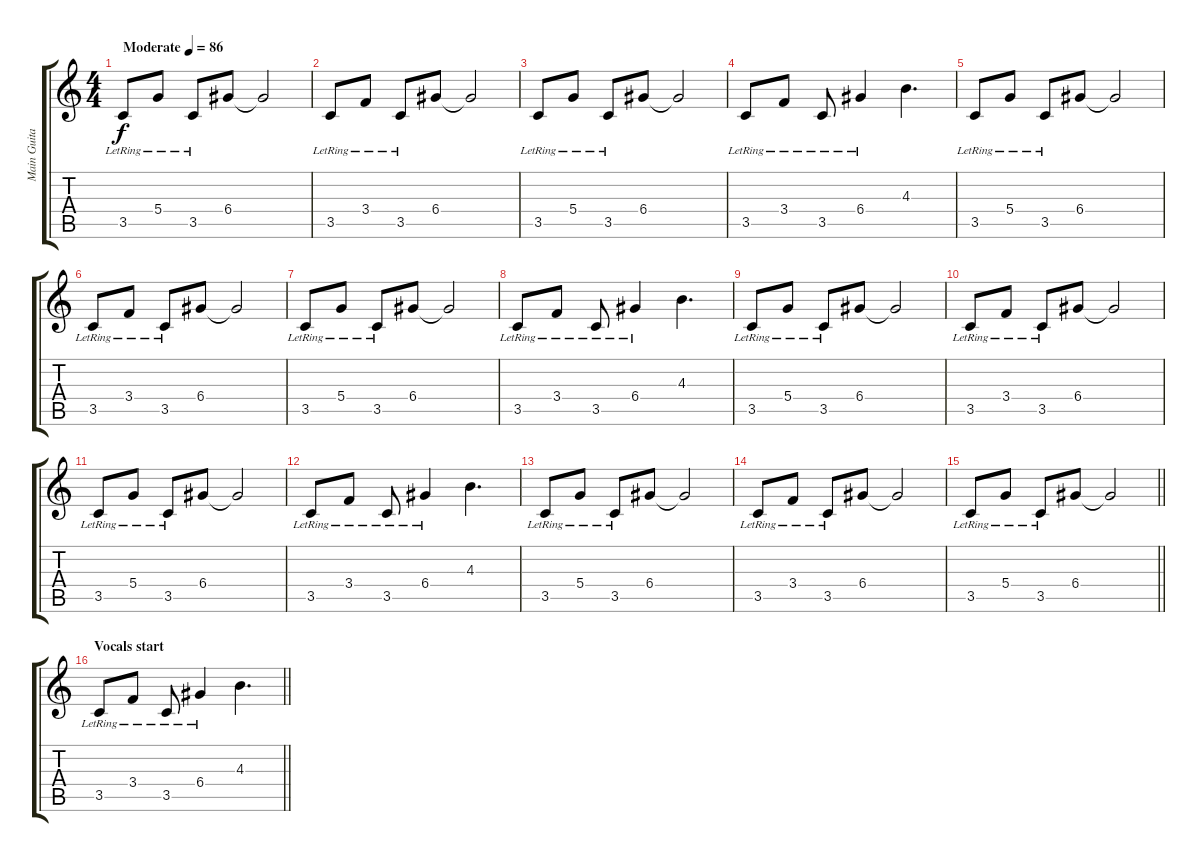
\track ("Main Guitar" "Main Guita") {instrument electricguitarjazz}
\staff {score tabs}
\tuning (E4 B3 G3 D3 A2 E2) {hide}
\ts (4 4)
\tempo (86 "Moderate")
\clef g2
\ks aminor
3.5{lr}.8{dy f instrument electricguitarjazz} 5.4{lr}.8 3.5{lr}.8 6.4.8 6.4{t}.2 |
3.5{lr}.8 3.4{lr}.8 3.5{lr}.8 6.4.8 6.4{t}.2 |
3.5{lr}.8 5.4{lr}.8 3.5{lr}.8 6.4.8 6.4{t}.2 |
3.5{lr}.8 3.4{lr}.8 3.5{lr}.8 6.4{lr}.4 4.3.4{d} |
3.5{lr}.8 5.4{lr}.8 3.5{lr}.8 6.4.8 6.4{t}.2 |
3.5{lr}.8 3.4{lr}.8 3.5{lr}.8 6.4.8 6.4{t}.2 |
3.5{lr}.8 5.4{lr}.8 3.5{lr}.8 6.4.8 6.4{t}.2 |
3.5{lr}.8 3.4{lr}.8 3.5{lr}.8 6.4{lr}.4 4.3.4{d} |
3.5{lr}.8 5.4{lr}.8 3.5{lr}.8 6.4.8 6.4{t}.2 |
3.5{lr}.8 3.4{lr}.8 3.5{lr}.8 6.4.8 6.4{t}.2 |
3.5{lr}.8 5.4{lr}.8 3.5{lr}.8 6.4.8 6.4{t}.2 |
3.5{lr}.8 3.4{lr}.8 3.5{lr}.8 6.4{lr}.4 4.3.4{d} |
3.5{lr}.8 5.4{lr}.8 3.5{lr}.8 6.4.8 6.4{t}.2 |
3.5{lr}.8 3.4{lr}.8 3.5{lr}.8 6.4.8 6.4{t}.2 |
\barLineRight lightlight
3.5{lr}.8 5.4{lr}.8 3.5{lr}.8 6.4.8 6.4{t}.2 |
\section ("" "Vocals start")
\barLineRight lightlight
3.5{lr}.8 3.4{lr}.8 3.5{lr}.8 6.4{lr}.4 4.3.4{d}
